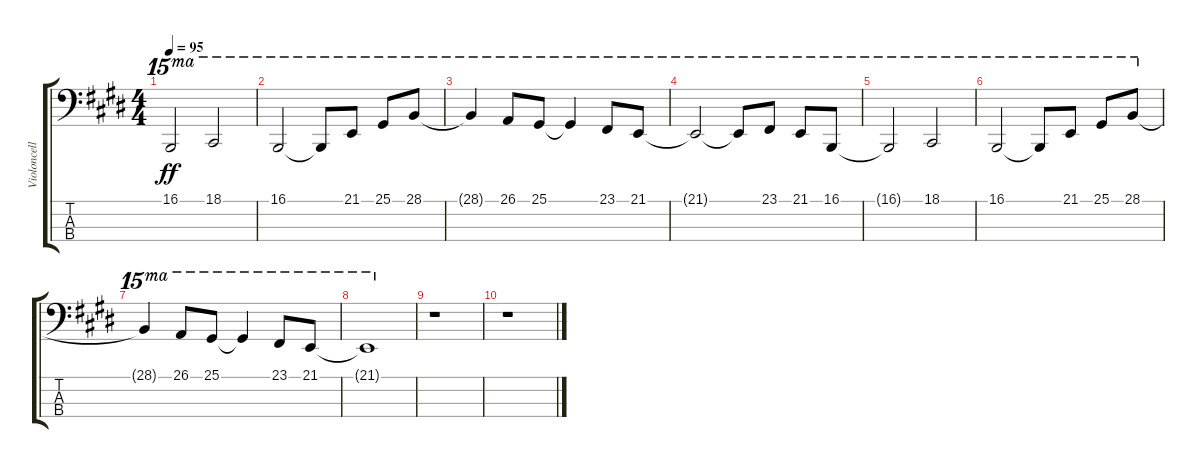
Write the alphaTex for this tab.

\track ("Violoncello" "Violoncell") {instrument stringensemble1}
\staff {score tabs}
\tuning (G2 D2 A1 E1) {hide}
\ts (4 4)
\tempo 95
\clef f4
\ks e
16.1{t}.2{ot 15ma dy ff} 18.1.2{ot 15ma} |
16.1.2{ot 15ma} 16.1{t}.8{ot 15ma} 21.1.8{ot 15ma} 25.1.8{ot 15ma} 28.1.8{ot 15ma} |
28.1{t}.4{ot 15ma} 26.1.8{ot 15ma} 25.1.8{ot 15ma} 25.1{t}.4{ot 15ma} 23.1.8{ot 15ma} 21.1.8{ot 15ma} |
21.1{t}.2{ot 15ma} 21.1{t}.8{ot 15ma} 23.1.8{ot 15ma} 21.1.8{ot 15ma} 16.1.8{ot 15ma} |
16.1{t}.2{ot 15ma} 18.1.2{ot 15ma} |
16.1.2{ot 15ma} 16.1{t}.8{ot 15ma} 21.1.8{ot 15ma} 25.1.8{ot 15ma} 28.1.8{ot 15ma} |
28.1{t}.4{ot 15ma} 26.1.8{ot 15ma} 25.1.8{ot 15ma} 25.1{t}.4{ot 15ma} 23.1.8{ot 15ma} 21.1.8{ot 15ma} |
21.1{t}.1{ot 15ma} |
r.1 |
r.1
